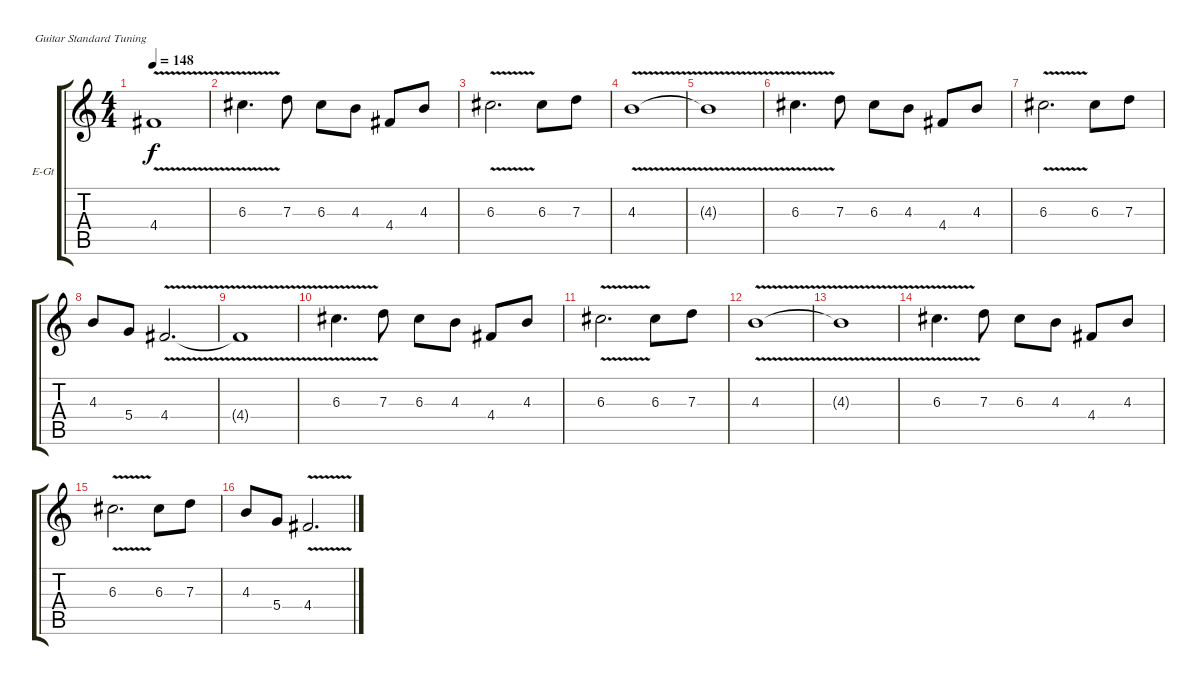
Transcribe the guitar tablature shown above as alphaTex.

\bracketExtendMode groupsimilarinstruments
\firstSystemTrackNameOrientation horizontal
\otherSystemsTrackNameOrientation horizontal
\track ("Guitar 3" "E-Gt") {instrument distortionguitar}
\staff {score tabs}
\tuning (E4 B3 G3 D3 A2 E2)
\ts (4 4)
\tempo 148
\clef g2
\ks c
4.4{v t}.1{dy f} |
6.3{v}.4{d} 7.3.8 6.3.8 4.3.8 4.4.8 4.3.8 |
6.3{v}.2{d} 6.3.8 7.3.8 |
4.3{v}.1 |
4.3{v t}.1 |
6.3{v}.4{d} 7.3.8 6.3.8 4.3.8 4.4.8 4.3.8 |
6.3{v}.2{d} 6.3.8 7.3.8 |
4.3.8 5.4.8 4.4{v}.2{d} |
4.4{v t}.1 |
6.3{v}.4{d} 7.3.8 6.3.8 4.3.8 4.4.8 4.3.8 |
6.3{v}.2{d} 6.3.8 7.3.8 |
4.3{v}.1 |
4.3{v t}.1 |
6.3{v}.4{d} 7.3.8 6.3.8 4.3.8 4.4.8 4.3.8 |
6.3{v}.2{d} 6.3.8 7.3.8 |
4.3.8 5.4.8 4.4{v}.2{d}
